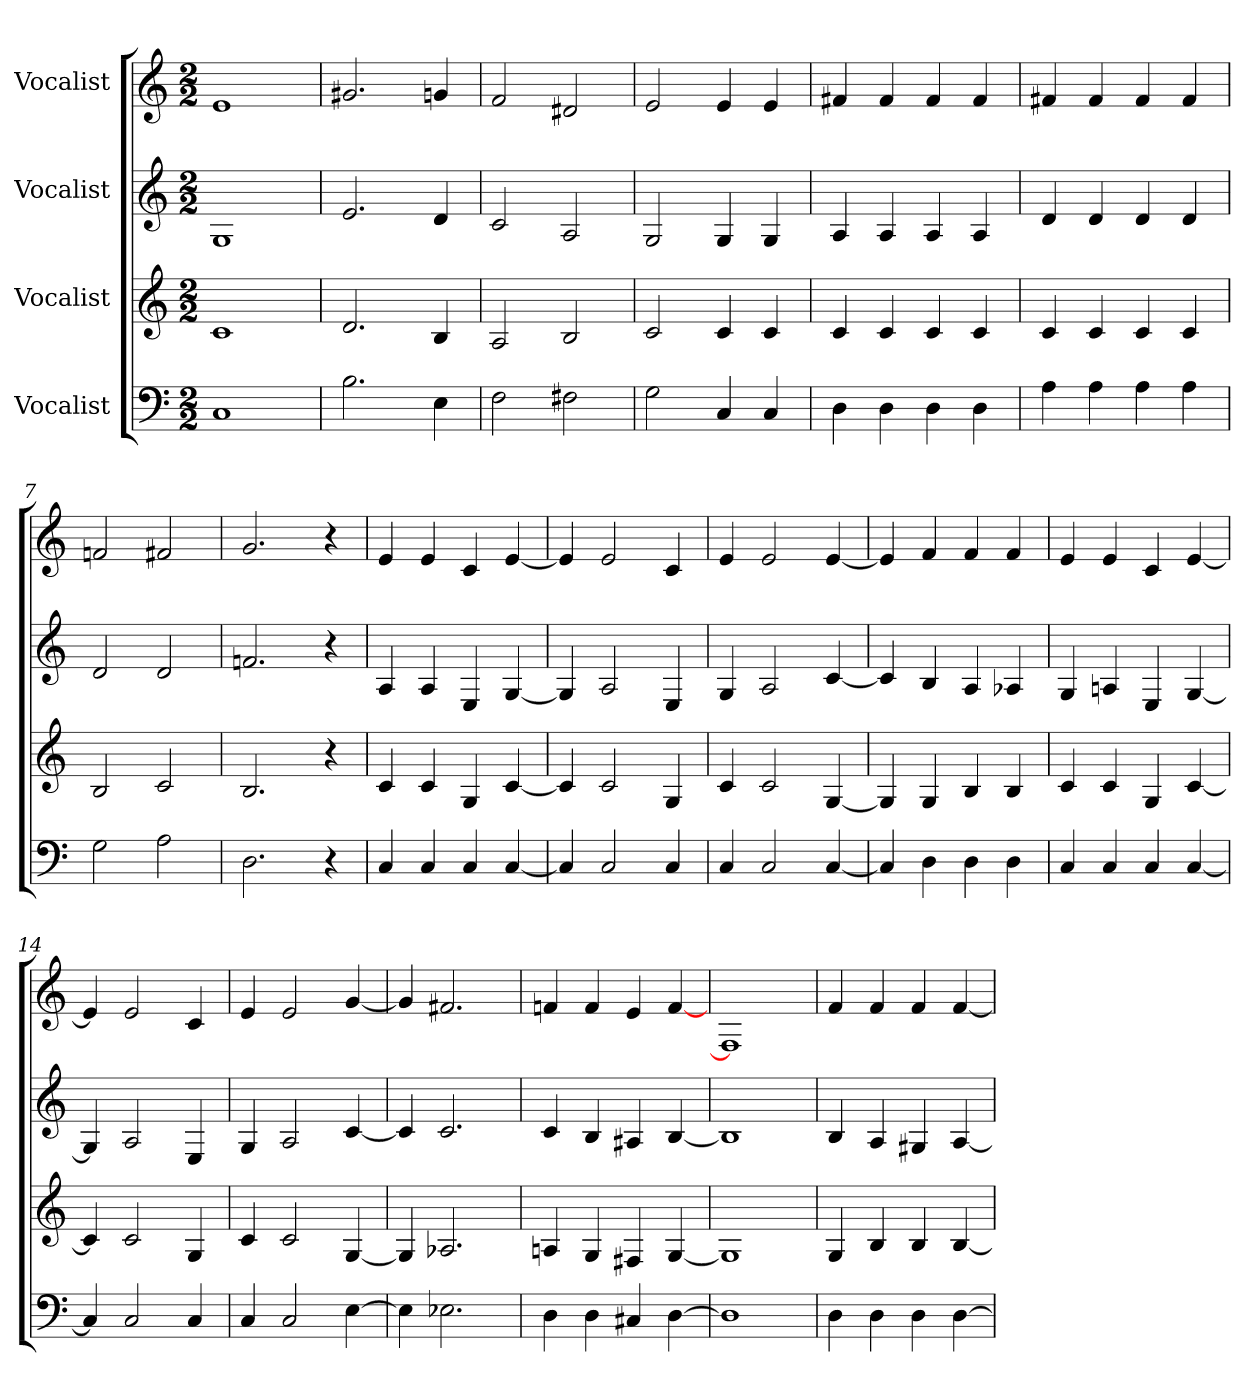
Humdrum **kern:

**kern	**kern	**kern	**kern
*part4	*part3	*part2	*part1
*staff4	*staff3	*staff2	*staff1
*I"Vocalist	*I"Vocalist	*I"Vocalist	*I"Vocalist
*M2/2	*M2/2	*M2/2	*M2/2
=1	=1	=1	=1
1C	1c	1G	1e
=2	=2	=2	=2
2.B	2.d	2.e	2.g#X
4E	4B	4d	4gn
=3	=3	=3	=3
2F	2A	2c	2f
2F#X	2B	2A	2d#X
=4	=4	=4	=4
2G	2c	2G	2e
4C	4c	4G	4e
4C	4c	4G	4e
=5	=5	=5	=5
4D	4c	4A	4f#X
4D	4c	4A	4f#
4D	4c	4A	4f#
4D	4c	4A	4f#
=6	=6	=6	=6
4A	4c	4d	4f#X
4A	4c	4d	4f#
4A	4c	4d	4f#
4A	4c	4d	4f#
=7	=7	=7	=7
2G	2B	2d	2fn
2A	2c	2d	2f#X
=8	=8	=8	=8
2.D	2.B	2.fn	2.g
4r	4r	4r	4r
=9	=9	=9	=9
4C	4c	4A	4e
4C	4c	4A	4e
4C	4G	4E	4c
[4C	[4c	[4G	[4e
=10	=10	=10	=10
4C]	4c]	4G]	4e]
2C	2c	2A	2e
4C	4G	4E	4c
=11	=11	=11	=11
4C	4c	4G	4e
2C	2c	2A	2e
[4C	[4G	[4c	[4e
=12	=12	=12	=12
4C]	4G]	4c]	4e]
4D	4G	4B	4f
4D	4B	4A	4f
4D	4B	4A-X	4f
=13	=13	=13	=13
4C	4c	4G	4e
4C	4c	4An	4e
4C	4G	4E	4c
[4C	[4c	[4G	[4e
=14	=14	=14	=14
4C]	4c]	4G]	4e]
2C	2c	2A	2e
4C	4G	4E	4c
=15	=15	=15	=15
4C	4c	4G	4e
2C	2c	2A	2e
[4E	[4G	[4c	[4g
=16	=16	=16	=16
4E]	4G]	4c]	4g]
2.E-X	2.A-X	2.c	2.f#X
=17	=17	=17	=17
4D	4An	4c	4fn
4D	4G	4B	4f
4C#X	4F#X	4A#X	4e
[4D	[4G	[4B	[4f
=18	=18	=18	=18
1D]	1G]	1B]	1F]
=19	=19	=19	=19
4D	4G	4B	4f
4D	4B	4A	4f
4D	4B	4G#X	4f
[4D	[4B	[4A	[4f
=	=	=	=
*-	*-	*-	*-
